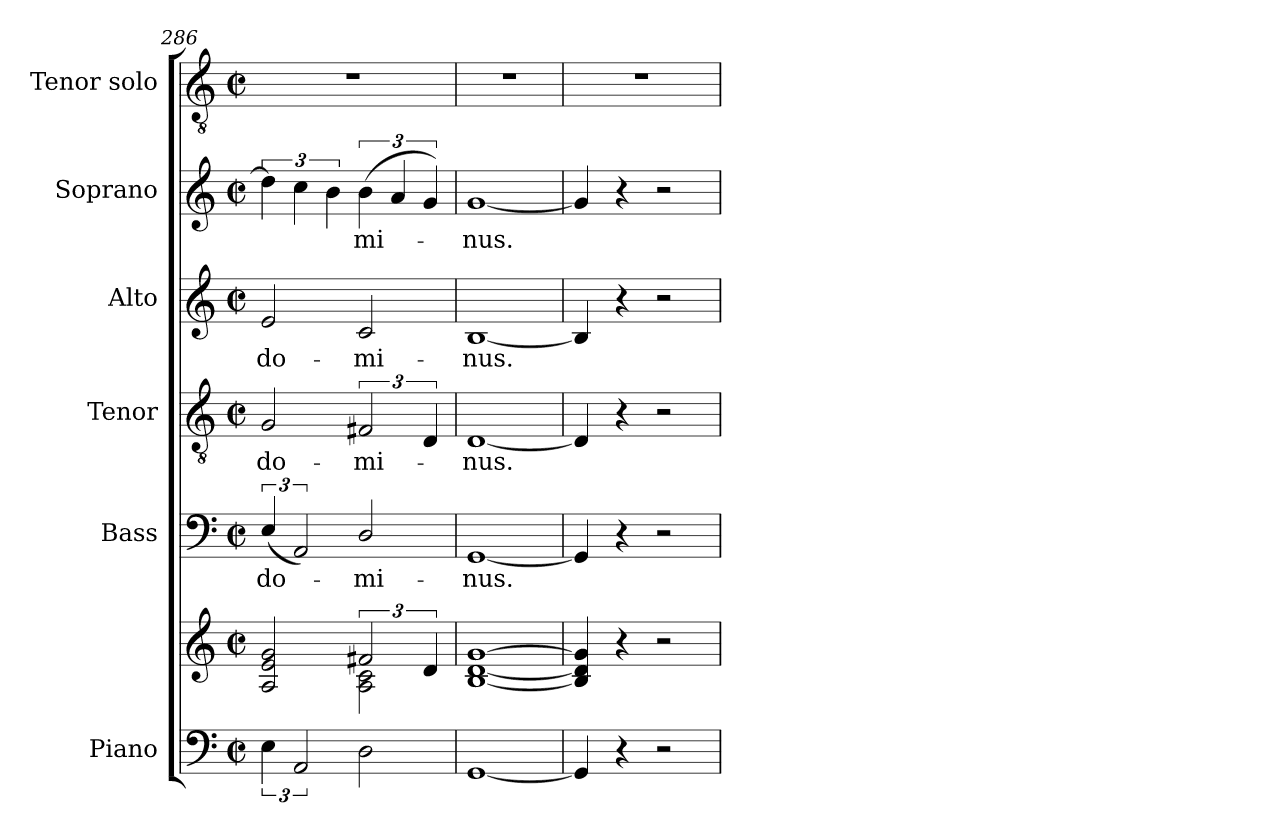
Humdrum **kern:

**kern	**kern	**kern	**text	**kern	**text	**kern	**text	**kern	**text	**kern
*part6	*part6	*part5	*part5	*part4	*part4	*part3	*part3	*part2	*part2	*part1
*staff7	*staff6	*staff5	*staff5	*staff4	*staff4	*staff3	*staff3	*staff2	*staff2	*staff1
*I"Piano	*	*I"Bass	*	*I"Tenor	*	*I"Alto	*	*I"Soprano	*	*I"Tenor solo
*I'Pno.	*	*I'B.	*	*I'T.	*	*I'A.	*	*I'S.	*	*I'T.s
*clefF4	*clefG2	*clefF4	*	*clefGv2	*	*clefG2	*	*clefG2	*	*clefGv2
*k[]	*k[]	*k[]	*	*k[]	*	*k[]	*	*k[]	*	*k[]
*M2/2	*M2/2	*M2/2	*	*M2/2	*	*M2/2	*	*M2/2	*	*M2/2
*met(c|)	*met(c|)	*met(c|)	*	*met(c|)	*	*met(c|)	*	*met(c|)	*	*met(c|)
=286	=286	=286	=286	=286	=286	=286	=286	=286	=286	=286
*	*^	*	*	*	*	*	*	*	*	*
!	!	!	!	!LO:LY:b	!	!LO:LY:b	!	!LO:LY:b	!	!	!
6E\	2A/ 2e/ 2g/	2ryy	(<6E/	do-	2G/	do-	2e/	do-	6dd\]	.	1r
3AA/	.	.	3AA/)	.	.	.	.	.	6cc\	.	.
.	.	.	.	.	.	.	.	.	6b\	.	.
!	!	!	!	!LO:LY:b	!	!LO:LY:b	!	!LO:LY:b	!	!LO:LY:b	!
2D\	3f#X/	2A\ 2c\	2D/	-mi-	3F#X/	-mi-	2c/	-mi-	(<6b\	-mi-	.
.	.	.	.	.	.	.	.	.	6a/	.	.
.	6d/	.	.	.	6D/	.	.	.	6g/)	.	.
*	*v	*v	*	*	*	*	*	*	*	*	*
=287	=287	=287	=287	=287	=287	=287	=287	=287	=287	=287
!	!	!	!LO:LY:b	!	!LO:LY:b	!	!LO:LY:b	!	!LO:LY:b	!
[1GG	[1B [1d [1g	[1GG	-nus.	[1D	-nus.	[1B	-nus.	[1g	-nus.	1r
=288	=288	=288	=288	=288	=288	=288	=288	=288	=288	=288
4GG/]	4B/] 4d/] 4g/]	4GG/]	.	4D/]	.	4B/]	.	4g/]	.	1r
4r	4r	4r	.	4r	.	4r	.	4r	.	.
2r	2r	2r	.	2r	.	2r	.	2r	.	.
=	=	=	=	=	=	=	=	=	=	=
*-	*-	*-	*-	*-	*-	*-	*-	*-	*-	*-
